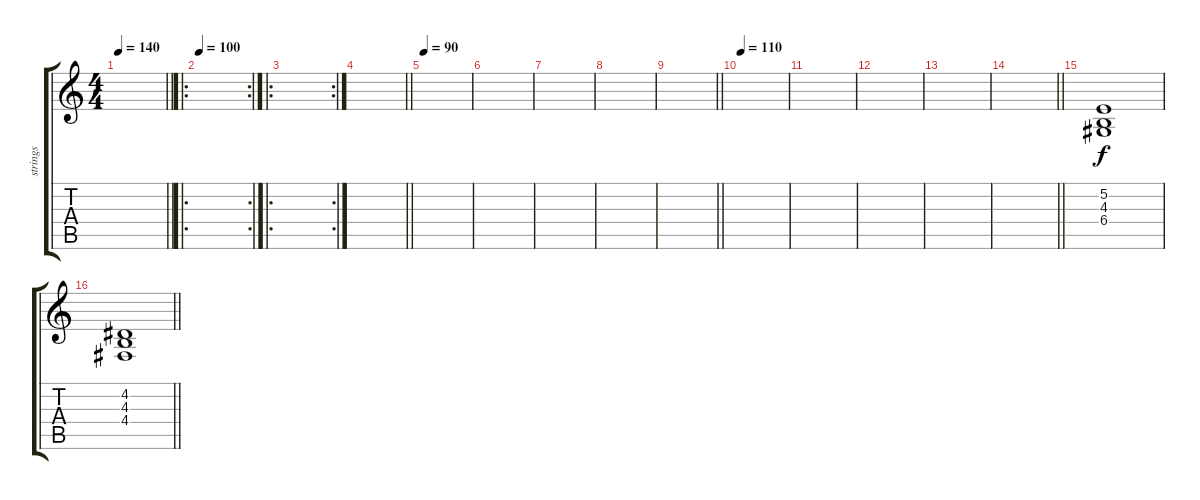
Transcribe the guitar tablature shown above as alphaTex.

\track ("strings" "strings") {instrument stringensemble1}
\staff {score tabs}
\tuning (E4 B3 G3 D3 A2 E2) {hide}
\ts (4 4)
\tempo 140
\clef g2
\barLineRight lightlight
\ks c
|
\ro
\rc 2
\section ("" "")
\tempo 100
|
\ro
\rc 2
|
\barLineRight lightlight
|
\section ("" "")
\tempo 90
|
|
|
|
\barLineRight lightlight
|
\section ("" "")
\tempo 110
|
|
|
|
\barLineRight lightlight
|
\section ("" "")
(5.2 4.3 6.4).1 |
\barLineRight lightlight
(4.2 4.3 4.4).1
